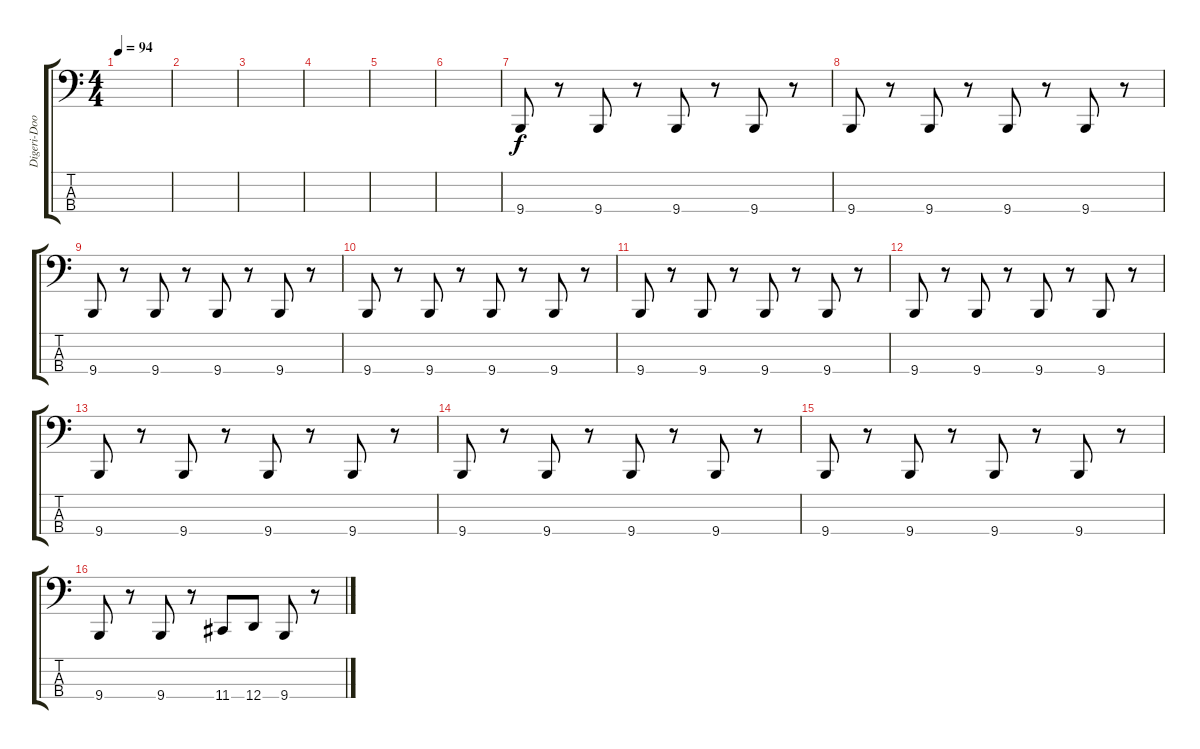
\track ("Digeri-Doo" "Digeri-Doo") {instrument kalimba}
\staff {score tabs}
\tuning (F2 C2 G1 D1) {hide}
\ts (4 4)
\tempo 94
\clef f4
\ks c
|
|
|
|
|
|
9.4.8{volume 13} r.8 9.4.8 r.8 9.4.8 r.8 9.4.8 r.8 |
9.4.8 r.8 9.4.8 r.8 9.4.8 r.8 9.4.8 r.8 |
9.4.8 r.8 9.4.8 r.8 9.4.8 r.8 9.4.8 r.8 |
9.4.8 r.8 9.4.8 r.8 9.4.8 r.8 9.4.8 r.8 |
9.4.8 r.8 9.4.8 r.8 9.4.8 r.8 9.4.8 r.8 |
9.4.8 r.8 9.4.8 r.8 9.4.8 r.8 9.4.8 r.8 |
9.4.8 r.8 9.4.8 r.8 9.4.8 r.8 9.4.8 r.8 |
9.4.8 r.8 9.4.8 r.8 9.4.8 r.8 9.4.8 r.8 |
9.4.8 r.8 9.4.8 r.8 9.4.8 r.8 9.4.8 r.8 |
9.4.8 r.8 9.4.8 r.8 11.4.8 12.4.8 9.4.8 r.8
